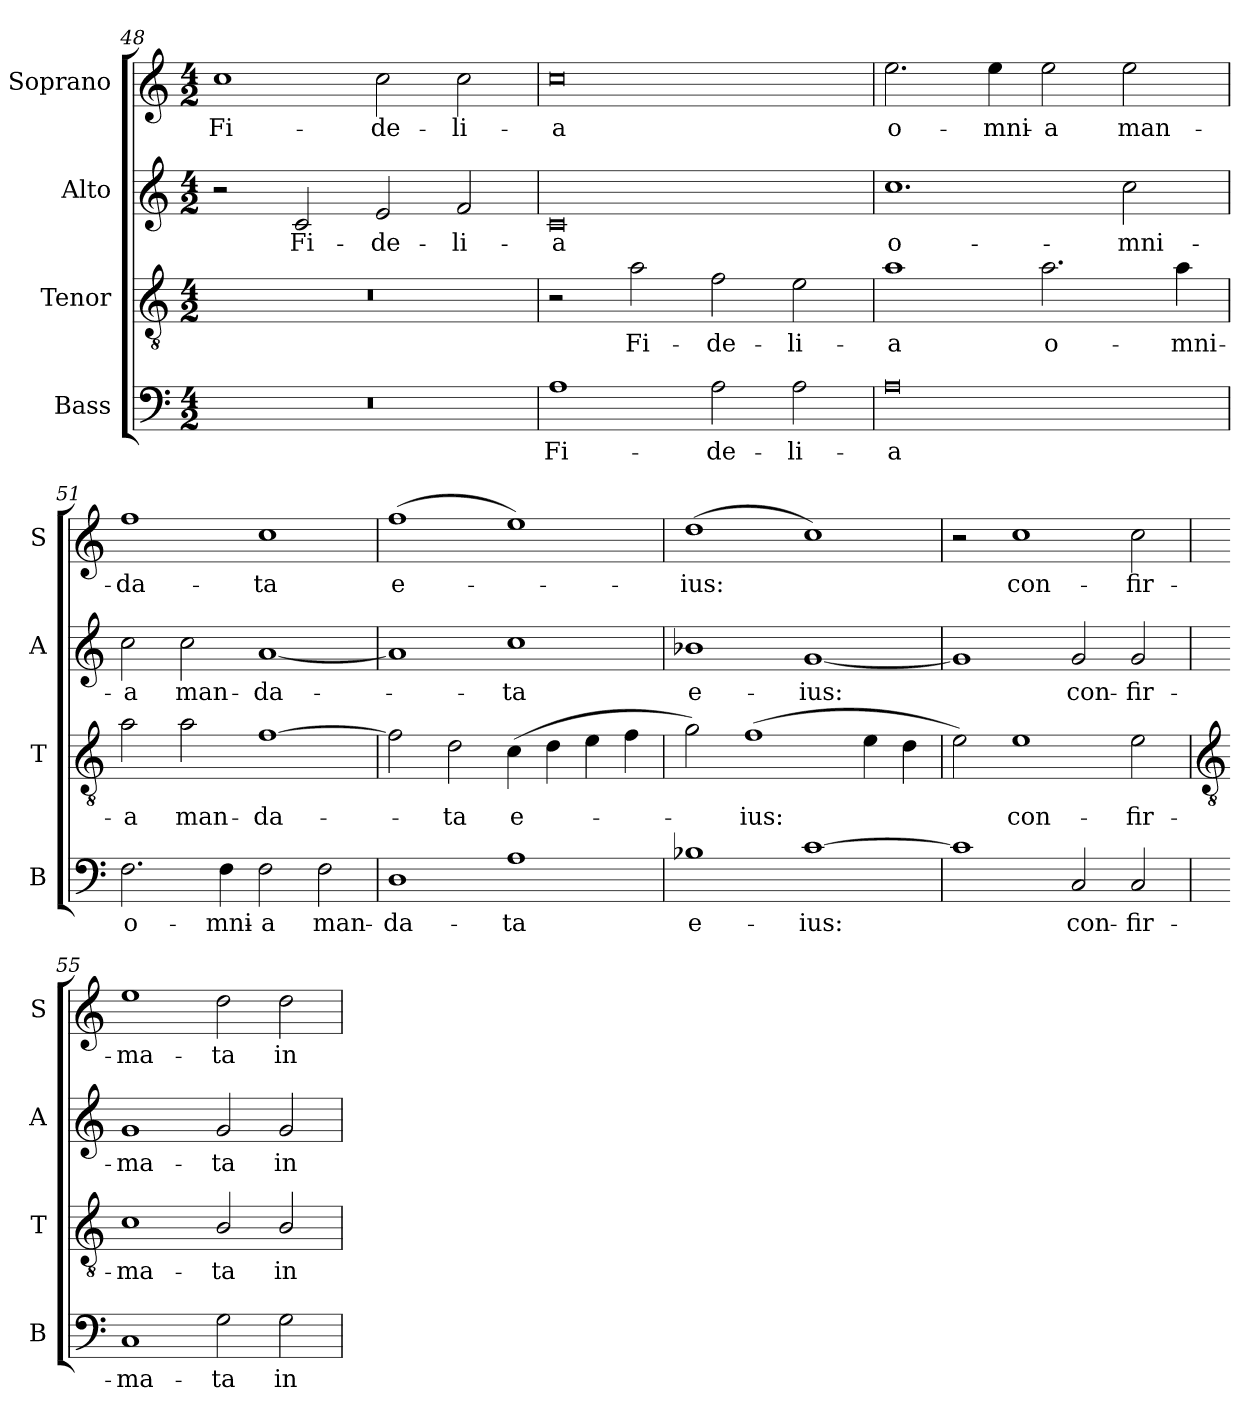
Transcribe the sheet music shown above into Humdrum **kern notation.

**kern	**text	**kern	**text	**kern	**text	**kern	**text
*part4	*part4	*part3	*part3	*part2	*part2	*part1	*part1
*staff4	*staff4	*staff3	*staff3	*staff2	*staff2	*staff1	*staff1
*I"Bass	*	*I"Tenor	*	*I"Alto	*	*I"Soprano	*
*I'B	*	*I'T	*	*I'A	*	*I'S	*
!!LO:LB:g=z
*clefF4	*	*clefGv2	*	*clefG2	*	*clefG2	*
*k[]	*	*k[]	*	*k[]	*	*k[]	*
*C:	*	*C:	*	*C:	*	*C:	*
*M4/2	*	*M4/2	*	*M4/2	*	*M4/2	*
=48	=48	=48	=48	=48	=48	=48	=48
!	!	!	!	!	!	!	!LO:LY:b
0r	.	0r	.	2r	.	1cc	Fi-
!	!	!	!	!	!LO:LY:b	!	!
.	.	.	.	2c	Fi-	.	.
!	!	!	!	!	!LO:LY:b	!	!LO:LY:b
.	.	.	.	2e	-de-	2cc	-de-
!	!	!	!	!	!LO:LY:b	!	!LO:LY:b
.	.	.	.	2f	-li-	2cc	-li-
=49	=49	=49	=49	=49	=49	=49	=49
!	!LO:LY:b	!	!	!	!LO:LY:b	!	!LO:LY:b
1A	Fi-	2r	.	0c	-a	0cc	-a
!	!	!	!LO:LY:b	!	!	!	!
.	.	2a	Fi-	.	.	.	.
!	!LO:LY:b	!	!LO:LY:b	!	!	!	!
2A	-de-	2f	-de-	.	.	.	.
!	!LO:LY:b	!	!LO:LY:b	!	!	!	!
2A	-li-	2e	-li-	.	.	.	.
=50	=50	=50	=50	=50	=50	=50	=50
!	!LO:LY:b	!	!LO:LY:b	!	!LO:LY:b	!	!LO:LY:b
0A	-a	1a	-a	1.cc	o-	2.ee	o-
!	!	!	!	!	!	!	!LO:LY:b
.	.	.	.	.	.	4ee	-mni-
!	!	!	!LO:LY:b	!	!	!	!LO:LY:b
.	.	2.a	o-	.	.	2ee	-a
!	!	!	!	!	!LO:LY:b	!	!LO:LY:b
.	.	.	.	2cc	-mni-	2ee	man-
!	!	!	!LO:LY:b	!	!	!	!
.	.	4a	-mni-	.	.	.	.
=51	=51	=51	=51	=51	=51	=51	=51
!	!LO:LY:b	!	!LO:LY:b	!	!LO:LY:b	!	!LO:LY:b
2.F	o-	2a	-a	2cc	-a	1ff	-da-
!	!	!	!LO:LY:b	!	!LO:LY:b	!	!
.	.	2a	man-	2cc	man-	.	.
!	!LO:LY:b	!	!	!	!	!	!
4F	-mni-	.	.	.	.	.	.
!	!LO:LY:b	!	!LO:LY:b	!	!LO:LY:b	!	!LO:LY:b
2F	-a	[1f	-da-	[1a	-da-	1cc	-ta
!	!LO:LY:b	!	!	!	!	!	!
2F	man-	.	.	.	.	.	.
=52	=52	=52	=52	=52	=52	=52	=52
!	!LO:LY:b	!	!	!	!	!	!LO:LY:b
1D	-da-	2f]	.	1a]	.	(>1ff	e-
!	!	!	!LO:LY:b	!	!	!	!
.	.	2d	ta	.	.	.	.
!	!LO:LY:b	!	!LO:LY:b	!	!LO:LY:b	!	!
1A	-ta	(>4c	e-	1cc	ta	1ee)	.
.	.	4d	.	.	.	.	.
.	.	4e	.	.	.	.	.
.	.	4f	.	.	.	.	.
=53	=53	=53	=53	=53	=53	=53	=53
!	!LO:LY:b	!	!	!	!LO:LY:b	!	!LO:LY:b
1B-X	e-	2g)	.	1b-X	e-	(>1dd	ius:
!	!	!	!LO:LY:b	!	!	!	!
.	.	(>1f	ius:	.	.	.	.
!	!LO:LY:b	!	!	!	!LO:LY:b	!	!
[1c	-ius:	.	.	[1g	-ius:	1cc)	.
.	.	4e	.	.	.	.	.
.	.	4d	.	.	.	.	.
=54	=54	=54	=54	=54	=54	=54	=54
1c]	.	2e)	.	1g]	.	2r	.
!	!	!	!LO:LY:b	!	!	!	!LO:LY:b
.	.	1e	con-	.	.	1cc	con-
!	!LO:LY:b	!	!	!	!LO:LY:b	!	!
2C	con-	.	.	2g	con-	.	.
!	!LO:LY:b	!	!LO:LY:b	!	!LO:LY:b	!	!LO:LY:b
2C	-fir-	2e	-fir-	2g	-fir-	2cc	-fir-
!!LO:LB:g=z
=55	=55	=55	=55	=55	=55	=55	=55
*	*	*clefGv2	*	*	*	*	*
!	!LO:LY:b	!	!LO:LY:b	!	!LO:LY:b	!	!LO:LY:b
1C	-ma-	1c	-ma-	1g	-ma-	1ee	-ma-
!	!LO:LY:b	!	!LO:LY:b	!	!LO:LY:b	!	!LO:LY:b
2G	-ta	2B/	-ta	2g	-ta	2dd	-ta
!	!LO:LY:b	!	!LO:LY:b	!	!LO:LY:b	!	!LO:LY:b
2G	in	2B/	in	2g	in	2dd	in
=	=	=	=	=	=	=	=
*-	*-	*-	*-	*-	*-	*-	*-
